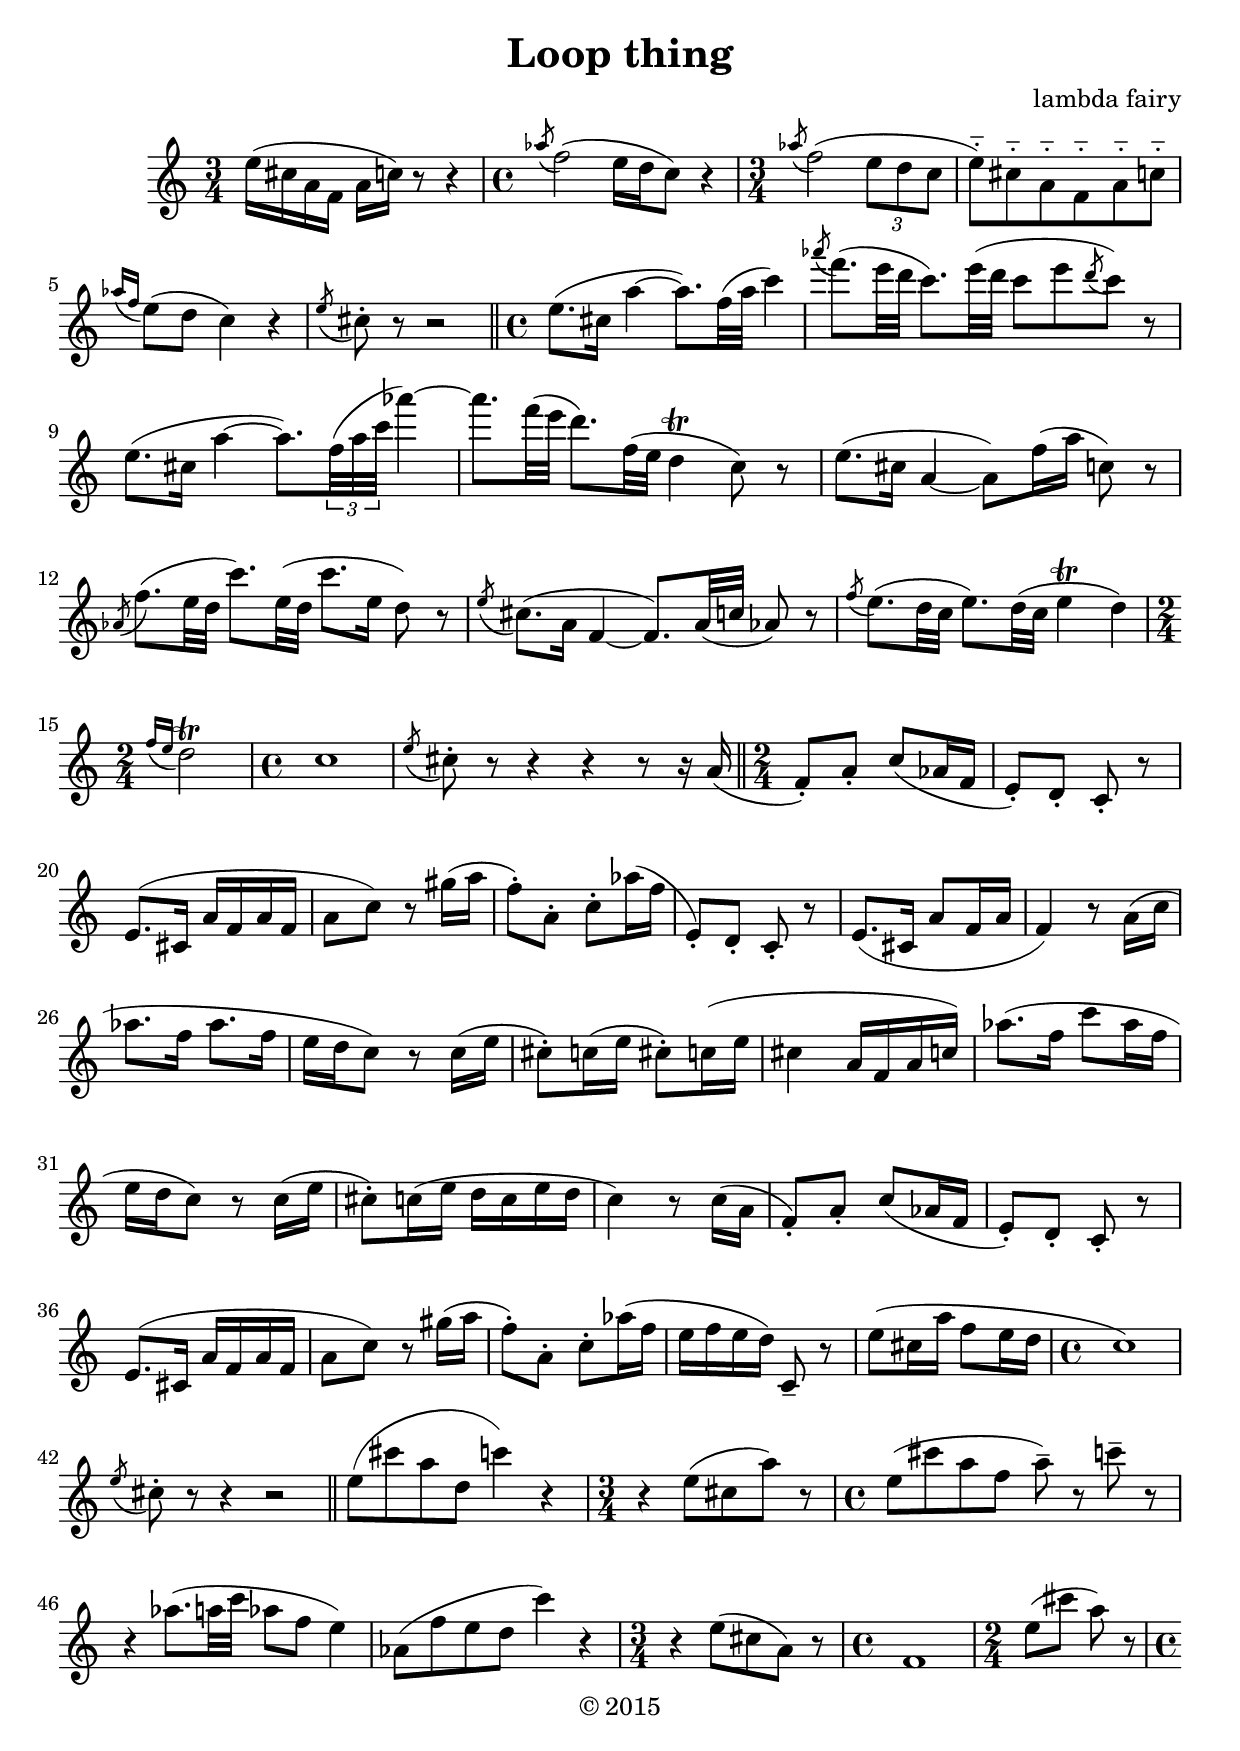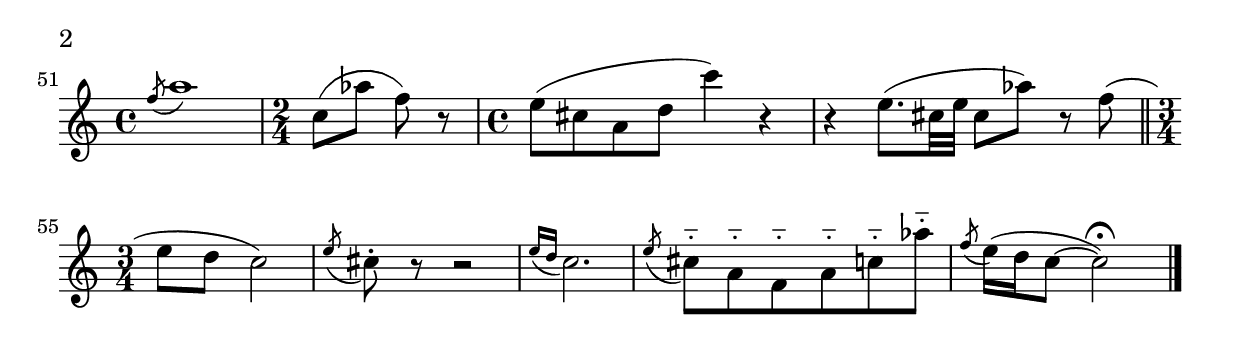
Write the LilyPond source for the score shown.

\version "2.18.2"

\include "articulate.ly"
\include "shared.ily"

#(set-global-staff-size 22)

\header {
    title = "Loop thing"
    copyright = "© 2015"
    }

stuff = \relative c'' {
    \time 3/4
    | e16( cs a f a c) r8 r4
    \time 4/4
    | \acciaccatura af'8 f2( e16 d c8) r4
    \time 3/4
    | \acciaccatura af'8 f2( \times 2/3 { e8 d c }
    | e-_) cs-_ a-_ f-_ a-_ c-_
    | \acciaccatura { af'16 f } e8( d c4) r
    | \acciaccatura e8 cs-. r r2

    \bar "||"

    \time 4/4
    | e8.( cs16 a'4 ~ a8.) f32( a c4)
    | \acciaccatura af'8 f8.( e32 d c8.) e32( d c8 e \acciaccatura d c) r
    | e,8.( cs16 a'4 ~ a8.) \times 2/3 { f32( a c } af'4) ~
    | af8. f32( e d8.) f,32( e d4\trill c8) r

    | e8.( cs16 a4 ~ a8) f'16( a c,8) r
    | \acciaccatura af8 f'8.( e32 d c'8.) e,32( d c'8. e,16 d8) r
    | \acciaccatura e8 cs8.( a16 f4 ~ f8.) a32( c af8) r
    | \acciaccatura f'8 e8.( d32 c e8.) d32( c e4\trill d)
    \time 2/4
    | \acciaccatura { f16 e } d2\trill
    \time 4/4
    | c1
    | \acciaccatura e8 cs-. r r4 r r8 r16

    a16(
    \bar "||"
    \time 2/4
    | f8)-. a-. c( af16 f e8)-. d-. c-. r
    | e8.( cs16 a' f a f a8 c) r gs'16( a
    | f8)-. a,-. c-. af'16( f e,8)-. d-. c-. r
    | e8.( cs16 a'8 f16 a f4) r8 a16( c

    | af'8. f16 af8. f16 e d c8) r c16( e
    | cs8)-. c16( e cs8)-. c16( e cs4 a16 f a c)
    | af'8.( f16 c'8 af16 f e d c8) r c16( e
    | cs8)-. c16( e d c e d
    | c4) r8

    c16( a
    | f8)-. a-. c( af16 f e8)-. d-. c-. r
    | e8.( cs16 a' f a f a8 c) r gs'16( a
    | f8)-. a,-. c-. af'16( f e f e d) c,8-- r
    | e'( cs16 a' f8 e16 d
    \time 4/4
    | c1)
    | \acciaccatura e8 cs-. r r4 r2

    \bar "||"
    | e8( cs' a d, c'4) r
    \time 3/4
    | r e,8( cs a') r
    \time 4/4
    | e8( cs' a f a--) r c-- r
    | r4 af8.( a32 c af8 f e4)

    | af,8( f' e d c'4) r
    \time 3/4
    | r e,8( cs a) r
    \time 4/4
    | f1
    \time 2/4
    | e'8( cs' a) r
    \time 4/4
    | \acciaccatura f8 a1
    \time 2/4
    | c,8( af' f) r

    \time 4/4
    | e8( cs a d c'4) r
    | r e,8.( cs32 e cs8 af') r f(

    \bar "||"

    \time 3/4
    | e d c2)
    | \acciaccatura e8 cs-. r r2
    | \acciaccatura { e16 d } c2.
    | \acciaccatura e8 cs-_ a-_ f-_ a-_ c-_ af'-_
    | \acciaccatura f8 e16( d c8 ~ c2)\fermata

    \bar "|."

    }

\score {
    \stuff
    \layout { }
    }

\score {
    \articulate \stuff
    \midi { }
    }
